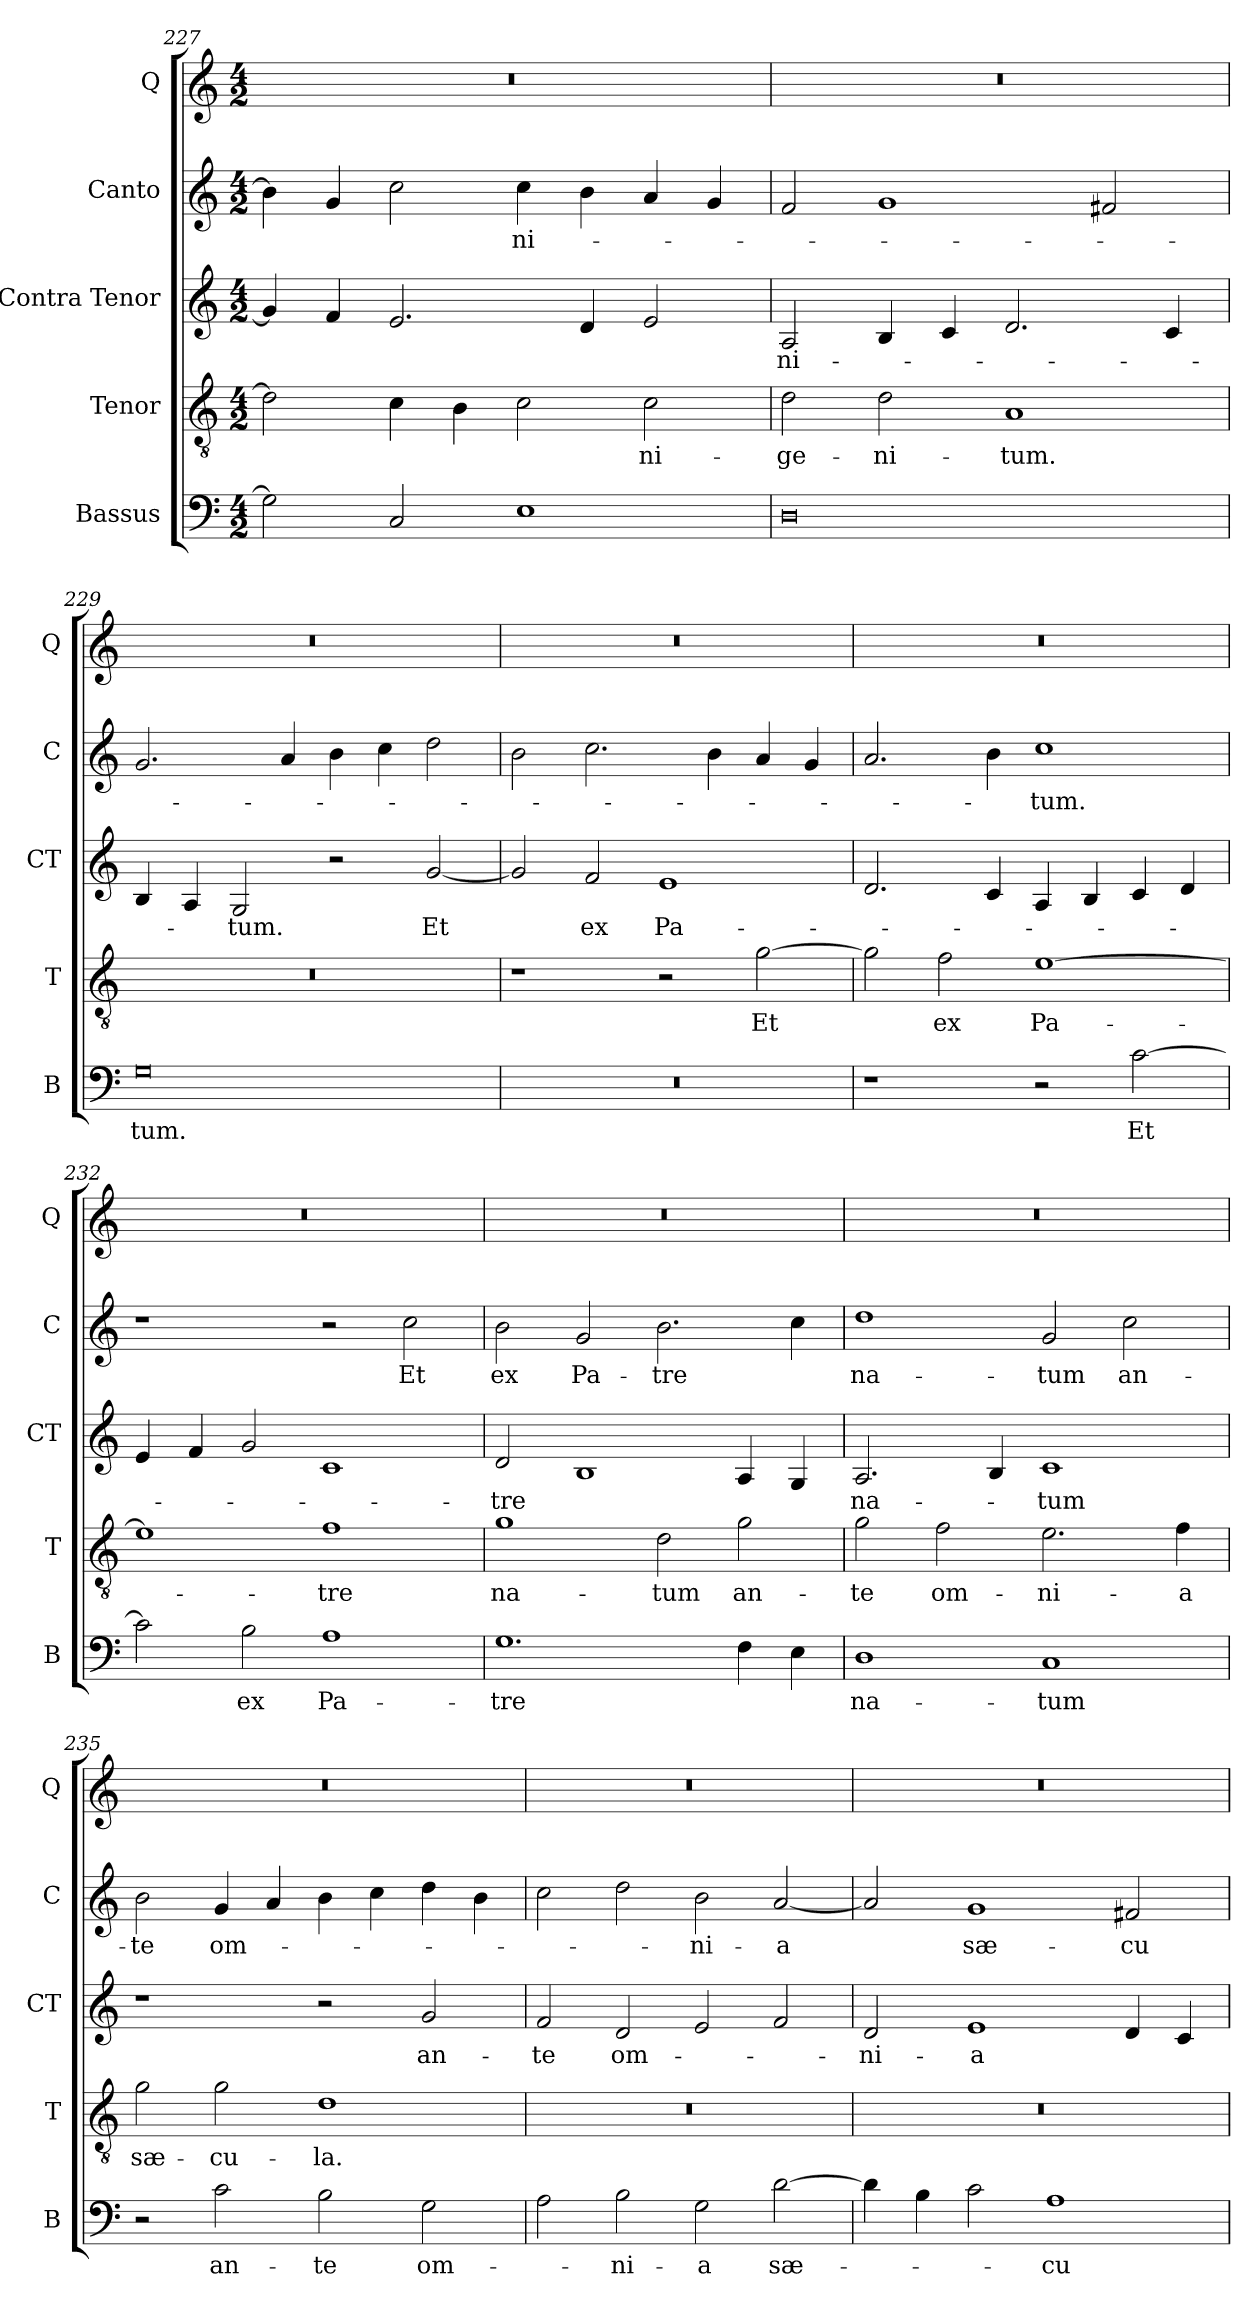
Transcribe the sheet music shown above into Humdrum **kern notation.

**kern	**text	**kern	**text	**kern	**text	**kern	**text	**kern
*part5	*part5	*part4	*part4	*part3	*part3	*part2	*part2	*part1
*staff5	*staff5	*staff4	*staff4	*staff3	*staff3	*staff2	*staff2	*staff1
*I"Bassus	*	*I"Tenor	*	*I"Contra Tenor	*	*I"Canto	*	*I"Q
*I'B	*	*I'T	*	*I'CT	*	*I'C	*	*I'Q
*clefF4	*	*clefGv2	*	*clefG2	*	*clefG2	*	*clefG2
*k[]	*	*k[]	*	*k[]	*	*k[]	*	*k[]
*C:	*	*C:	*	*C:	*	*C:	*	*C:
*M4/2	*	*M4/2	*	*M4/2	*	*M4/2	*	*M4/2
=227	=227	=227	=227	=227	=227	=227	=227	=227
2G\]	.	2d\]	.	4g/]	.	4b\]	.	0r
.	.	.	.	4f/	.	4g/	.	.
2C/	.	4c\	.	2.e/	.	2cc\	.	.
.	.	4B\	.	.	.	.	.	.
!	!	!	!	!	!	!	!LO:LY:b	!
1E	.	2c\	.	.	.	4cc\	-ni-	.
.	.	.	.	4d/	.	4b\	.	.
!	!	!	!LO:LY:b	!	!	!	!	!
.	.	2c\	-ni-	2e/	.	4a/	.	.
.	.	.	.	.	.	4g/	.	.
=228	=228	=228	=228	=228	=228	=228	=228	=228
!	!	!	!LO:LY:b	!	!	!	!	!
!	!	!	!	!	!LO:LY:b	!	!	!
0D	.	2d\	-ge-	2A/	-ni-	2f/	.	0r
!	!	!	!LO:LY:b	!	!	!	!	!
.	.	2d\	-ni-	4B/	.	1g	.	.
.	.	.	.	4c/	.	.	.	.
!	!	!	!LO:LY:b	!	!	!	!	!
.	.	1A	-tum.	2.d/	.	.	.	.
.	.	.	.	.	.	2f#X/	.	.
.	.	.	.	4c/	.	.	.	.
=229	=229	=229	=229	=229	=229	=229	=229	=229
!	!LO:LY:b	!	!	!	!	!	!	!
0G	-tum.	0r	.	4B/	.	2.g/	.	0r
.	.	.	.	4A/	.	.	.	.
!	!	!	!	!	!LO:LY:b	!	!	!
.	.	.	.	2G/	-tum.	.	.	.
.	.	.	.	.	.	4a/	.	.
.	.	.	.	2r	.	4b\	.	.
.	.	.	.	.	.	4cc\	.	.
!	!	!	!	!	!LO:LY:b	!	!	!
.	.	.	.	[2g/	Et	2dd\	.	.
=230	=230	=230	=230	=230	=230	=230	=230	=230
0r	.	1r	.	2g/]	.	2b\	.	0r
!	!	!	!	!	!LO:LY:b	!	!	!
.	.	.	.	2f/	ex	2.cc\	.	.
!	!	!	!	!	!LO:LY:b	!	!	!
.	.	2r	.	1e	Pa-	.	.	.
.	.	.	.	.	.	4b\	.	.
!	!	!	!LO:LY:b	!	!	!	!	!
.	.	[2g\	Et	.	.	4a/	.	.
.	.	.	.	.	.	4g/	.	.
!!LO:LB:g=z
=231	=231	=231	=231	=231	=231	=231	=231	=231
1r	.	2g\]	.	2.d/	.	2.a/	.	0r
!	!	!	!LO:LY:b	!	!	!	!	!
.	.	2f\	ex	.	.	.	.	.
.	.	.	.	4c/	.	4b\	.	.
!	!	!	!LO:LY:b	!	!	!	!	!
!	!	!	!	!	!	!	!LO:LY:b	!
2r	.	[1e	Pa-	4A/	.	1cc	-tum.	.
.	.	.	.	4B/	.	.	.	.
!	!LO:LY:b	!	!	!	!	!	!	!
[2c\	Et	.	.	4c/	.	.	.	.
.	.	.	.	4d/	.	.	.	.
=232	=232	=232	=232	=232	=232	=232	=232	=232
2c\]	.	1e]	.	4e/	.	1r	.	0r
.	.	.	.	4f/	.	.	.	.
!	!LO:LY:b	!	!	!	!	!	!	!
2B\	ex	.	.	2g/	.	.	.	.
!	!LO:LY:b	!	!	!	!	!	!	!
!	!	!	!LO:LY:b	!	!	!	!	!
1A	Pa-	1f	-tre	1c	.	2r	.	.
!	!	!	!	!	!	!	!LO:LY:b	!
.	.	.	.	.	.	2cc\	Et	.
=233	=233	=233	=233	=233	=233	=233	=233	=233
!	!LO:LY:b	!	!	!	!	!	!	!
!	!	!	!LO:LY:b	!	!	!	!	!
!	!	!	!	!	!LO:LY:b	!	!	!
!	!	!	!	!	!	!	!LO:LY:b	!
1.G	-tre	1g	na-	2d/	-tre	2b\	ex	0r
!	!	!	!	!	!	!	!LO:LY:b	!
.	.	.	.	1B	.	2g/	Pa-	.
!	!	!	!LO:LY:b	!	!	!	!	!
!	!	!	!	!	!	!	!LO:LY:b	!
.	.	2d\	-tum	.	.	2.b\	-tre	.
!	!	!	!LO:LY:b	!	!	!	!	!
4F\	.	2g\	an-	4A/	.	.	.	.
4E\	.	.	.	4G/	.	4cc\	.	.
=234	=234	=234	=234	=234	=234	=234	=234	=234
!	!LO:LY:b	!	!	!	!	!	!	!
!	!	!	!LO:LY:b	!	!	!	!	!
!	!	!	!	!	!LO:LY:b	!	!	!
!	!	!	!	!	!	!	!LO:LY:b	!
1D	na-	2g\	-te	2.A/	na-	1dd	na-	0r
!	!	!	!LO:LY:b	!	!	!	!	!
.	.	2f\	om-	.	.	.	.	.
.	.	.	.	4B/	.	.	.	.
!	!LO:LY:b	!	!	!	!	!	!	!
!	!	!	!LO:LY:b	!	!	!	!	!
!	!	!	!	!	!LO:LY:b	!	!	!
!	!	!	!	!	!	!	!LO:LY:b	!
1C	-tum	2.e\	-ni-	1c	-tum	2g/	-tum	.
!	!	!	!	!	!	!	!LO:LY:b	!
.	.	.	.	.	.	2cc\	an-	.
!	!	!	!LO:LY:b	!	!	!	!	!
.	.	4f\	-a	.	.	.	.	.
=235	=235	=235	=235	=235	=235	=235	=235	=235
!	!	!	!LO:LY:b	!	!	!	!	!
!	!	!	!	!	!	!	!LO:LY:b	!
2r	.	2g\	sæ-	1r	.	2b\	-te	0r
!	!LO:LY:b	!	!	!	!	!	!	!
!	!	!	!LO:LY:b	!	!	!	!	!
!	!	!	!	!	!	!	!LO:LY:b	!
2c\	an-	2g\	-cu-	.	.	4g/	om-	.
.	.	.	.	.	.	4a/	.	.
!	!LO:LY:b	!	!	!	!	!	!	!
!	!	!	!LO:LY:b	!	!	!	!	!
2B\	-te	1d	-la.	2r	.	4b\	.	.
.	.	.	.	.	.	4cc\	.	.
!	!LO:LY:b	!	!	!	!	!	!	!
!	!	!	!	!	!LO:LY:b	!	!	!
2G\	om-	.	.	2g/	an-	4dd\	.	.
.	.	.	.	.	.	4b\	.	.
!!LO:PB:g=z
=236	=236	=236	=236	=236	=236	=236	=236	=236
!	!	!	!	!	!LO:LY:b	!	!	!
2A\	.	0r	.	2f/	-te	2cc\	.	0r
!	!LO:LY:b	!	!	!	!	!	!	!
!	!	!	!	!	!LO:LY:b	!	!	!
2B\	-ni-	.	.	2d/	om-	2dd\	.	.
!	!LO:LY:b	!	!	!	!	!	!	!
!	!	!	!	!	!	!	!LO:LY:b	!
2G\	-a	.	.	2e/	.	2b\	-ni-	.
!	!LO:LY:b	!	!	!	!	!	!	!
!	!	!	!	!	!	!	!LO:LY:b	!
[2d\	sæ-	.	.	2f/	.	[2a/	-a	.
=237	=237	=237	=237	=237	=237	=237	=237	=237
!	!	!	!	!	!LO:LY:b	!	!	!
4d\]	.	0r	.	2d/	-ni-	2a/]	.	0r
4B\	.	.	.	.	.	.	.	.
!	!	!	!	!	!LO:LY:b	!	!	!
!	!	!	!	!	!	!	!LO:LY:b	!
2c\	.	.	.	1e	-a	1g	sæ-	.
!	!LO:LY:b	!	!	!	!	!	!	!
1A	-cu-	.	.	.	.	.	.	.
!	!	!	!	!	!	!	!LO:LY:b	!
.	.	.	.	4d/	.	2f#X/	-cu-	.
.	.	.	.	4c/	.	.	.	.
=	=	=	=	=	=	=	=	=
*-	*-	*-	*-	*-	*-	*-	*-	*-
